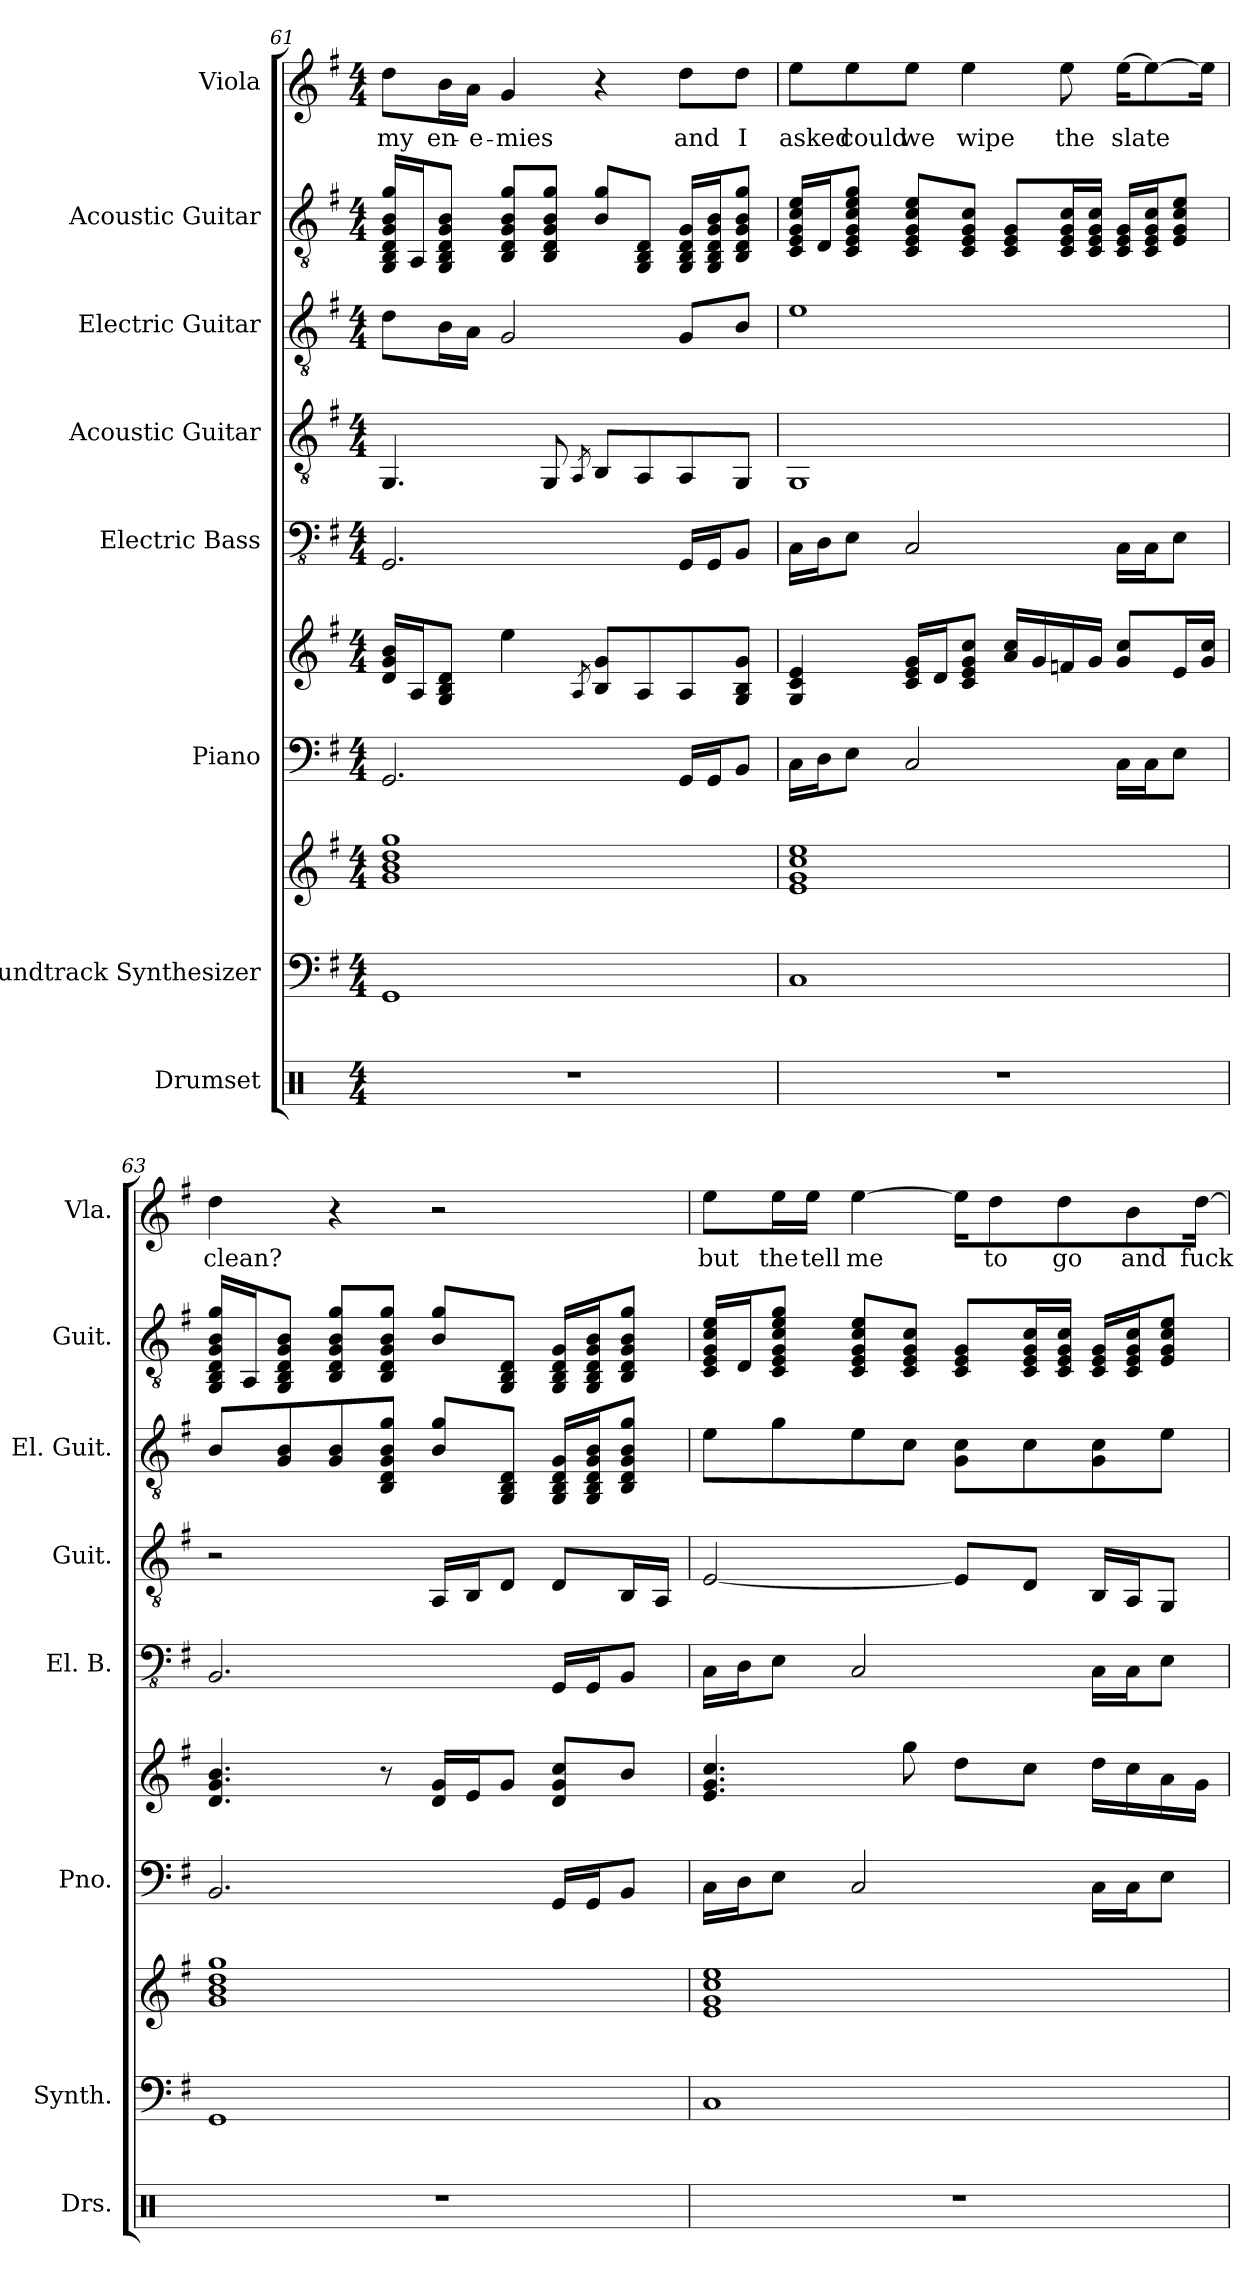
**kern	**kern	**kern	**kern	**kern	**kern	**kern	**kern	**kern	**kern	**text
*part8	*part7	*part7	*part6	*part6	*part5	*part4	*part3	*part2	*part1	*part1
*staff10	*staff9	*staff8	*staff7	*staff6	*staff5	*staff4	*staff3	*staff2	*staff1	*staff1
*I"Drumset	*I"Soundtrack Synthesizer	*	*I"Piano	*	*I"Electric Bass	*I"Acoustic Guitar	*I"Electric Guitar	*I"Acoustic Guitar	*I"Viola	*
*I'Drs.	*I'Synth.	*	*I'Pno.	*	*I'El. B.	*I'Guit.	*I'El. Guit.	*I'Guit.	*I'Vla.	*
*clefX	*clefF4	*clefG2	*clefF4	*clefG2	*clefFv4	*clefGv2	*clefGv2	*clefGv2	*clefG2	*
*k[]	*k[f#]	*k[f#]	*k[f#]	*k[f#]	*k[f#]	*k[f#]	*k[f#]	*k[f#]	*k[f#]	*
*M4/4	*M4/4	*M4/4	*M4/4	*M4/4	*M4/4	*M4/4	*M4/4	*M4/4	*M4/4	*
=61	=61	=61	=61	=61	=61	=61	=61	=61	=61	=61
1r	1GG	1g 1b 1dd 1gg	2.GG/	16d/ 16g/ 16b/LL	2.GGG/	4.GG/	8d\L	16GG/ 16BB/ 16D/ 16G/ 16B/ 16g/LL	8dd\L	my
.	.	.	.	16A/J	.	.	.	16AA/J	.	.
.	.	.	.	8G/ 8B/ 8d/J	.	.	16B\L	8GG/ 8BB/ 8D/ 8G/ 8B/J	16b\L	en-
.	.	.	.	.	.	.	16A\JJ	.	16a\JJ	-e-
.	.	.	.	4ee\	.	.	2G/	8BB/ 8D/ 8G/ 8B/ 8g/L	4g/	-mies
.	.	.	.	.	.	8GG/	.	8BB/ 8D/ 8G/ 8B/ 8g/J	.	.
.	.	.	.	8qA/	.	8qAA/	.	.	.	.
.	.	.	.	8B/ 8g/L	.	8BB/L	.	8B/ 8g/L	4r	.
.	.	.	.	8A/	.	8AA/	.	8GG/ 8BB/ 8D/J	.	.
.	.	.	16GG/LL	8A/	16GGG/LL	8AA/	8G/L	16GG/ 16BB/ 16D/ 16G/LL	8dd\L	and
.	.	.	16GG/J	.	16GGG/J	.	.	16GG/ 16BB/ 16D/ 16G/ 16B/J	.	.
.	.	.	8BB/J	8G/ 8B/ 8g/J	8BBB/J	8GG/J	8B/J	8BB/ 8D/ 8G/ 8B/ 8g/J	8dd\J	I
=62	=62	=62	=62	=62	=62	=62	=62	=62	=62	=62
1r	1C	1e 1g 1cc 1ee	16C\LL	4G/ 4c/ 4e/	16CC\LL	1GG	1e	16C/ 16E/ 16G/ 16c/ 16e/LL	8ee\L	asked
.	.	.	16D\J	.	16DD\J	.	.	16D/J	.	.
.	.	.	8E\J	.	8EE\J	.	.	8C/ 8E/ 8G/ 8c/ 8e/ 8g/J	8ee\	could
.	.	.	2C/	16c/ 16e/ 16g/LL	2CC/	.	.	8C/ 8E/ 8G/ 8c/ 8e/L	8ee\J	we
.	.	.	.	16d/J	.	.	.	.	.	.
.	.	.	.	8c/ 8e/ 8g/ 8cc/J	.	.	.	8C/ 8E/ 8G/ 8c/J	4ee\	wipe
.	.	.	.	16a/ 16cc/LL	.	.	.	8C/ 8E/ 8G/L	.	.
.	.	.	.	16g/	.	.	.	.	.	.
.	.	.	.	16fn/	.	.	.	16C/ 16E/ 16G/ 16c/L	8ee\	the
.	.	.	.	16g/JJ	.	.	.	16C/ 16E/ 16G/ 16c/JJ	.	.
.	.	.	16C\LL	8g/ 8cc/L	16CC\LL	.	.	16C/ 16E/ 16G/LL	[16ee\KL	slate
.	.	.	16C\J	.	16CC\J	.	.	16C/ 16E/ 16G/ 16c/J	8ee\_	.
.	.	.	8E\J	16e/L	8EE\J	.	.	8E/ 8G/ 8c/ 8e/J	.	.
.	.	.	.	16g/ 16cc/JJ	.	.	.	.	16ee\Jk]	.
!!LO:PB:g=z
=63	=63	=63	=63	=63	=63	=63	=63	=63	=63	=63
1r	1GG	1g 1b 1dd 1gg	2.BB/	4.d/ 4.g/ 4.b/	2.BBB/	2r	8B/L	16GG/ 16BB/ 16D/ 16G/ 16B/ 16g/LL	4dd\	clean?
.	.	.	.	.	.	.	.	16AA/J	.	.
.	.	.	.	.	.	.	8G/ 8B/	8GG/ 8BB/ 8D/ 8G/ 8B/J	.	.
.	.	.	.	.	.	.	8G/ 8B/	8BB/ 8D/ 8G/ 8B/ 8g/L	4r	.
.	.	.	.	8r	.	.	8BB/ 8D/ 8G/ 8B/ 8g/J	8BB/ 8D/ 8G/ 8B/ 8g/J	.	.
.	.	.	.	16d/ 16g/LL	.	16AA/LL	8B/ 8g/L	8B/ 8g/L	2r	.
.	.	.	.	16e/J	.	16BB/J	.	.	.	.
.	.	.	.	8g/J	.	8D/J	8GG/ 8BB/ 8D/J	8GG/ 8BB/ 8D/J	.	.
.	.	.	16GG/LL	8d/ 8g/ 8cc/L	16GGG/LL	8D/L	16GG/ 16BB/ 16D/ 16G/LL	16GG/ 16BB/ 16D/ 16G/LL	.	.
.	.	.	16GG/J	.	16GGG/J	.	16GG/ 16BB/ 16D/ 16G/ 16B/J	16GG/ 16BB/ 16D/ 16G/ 16B/J	.	.
.	.	.	8BB/J	8b/J	8BBB/J	16BB/L	8BB/ 8D/ 8G/ 8B/ 8g/J	8BB/ 8D/ 8G/ 8B/ 8g/J	.	.
.	.	.	.	.	.	16AA/JJ	.	.	.	.
=64	=64	=64	=64	=64	=64	=64	=64	=64	=64	=64
1r	1C	1e 1g 1cc 1ee	16C\LL	4.e/ 4.g/ 4.cc/	16CC\LL	[2E/	8e\L	16C/ 16E/ 16G/ 16c/ 16e/LL	8ee\L	but
.	.	.	16D\J	.	16DD\J	.	.	16D/J	.	.
.	.	.	8E\J	.	8EE\J	.	8g\	8C/ 8E/ 8G/ 8c/ 8e/ 8g/J	16ee\L	the
.	.	.	.	.	.	.	.	.	16ee\JJ	tell
.	.	.	2C/	.	2CC/	.	8e\	8C/ 8E/ 8G/ 8c/ 8e/L	[4ee\	me
.	.	.	.	8gg\	.	.	8c\J	8C/ 8E/ 8G/ 8c/J	.	.
.	.	.	.	8dd\L	.	8E/L]	8G\ 8c\L	8C/ 8E/ 8G/L	16ee\KL]	.
.	.	.	.	.	.	.	.	.	8dd\	to
.	.	.	.	8cc\J	.	8D/J	8c\	16C/ 16E/ 16G/ 16c/L	.	.
.	.	.	.	.	.	.	.	16C/ 16E/ 16G/ 16c/JJ	8dd\	go
.	.	.	16C\LL	16dd\LL	16CC\LL	16BB/LL	8G\ 8c\	16C/ 16E/ 16G/LL	.	.
.	.	.	16C\J	16cc\	16CC\J	16AA/J	.	16C/ 16E/ 16G/ 16c/J	8b\	and
.	.	.	8E\J	16a\	8EE\J	8GG/J	8e\J	8E/ 8G/ 8c/ 8e/J	.	.
.	.	.	.	16g\JJ	.	.	.	.	[16dd\Jk	fuck
=	=	=	=	=	=	=	=	=	=	=
*-	*-	*-	*-	*-	*-	*-	*-	*-	*-	*-
